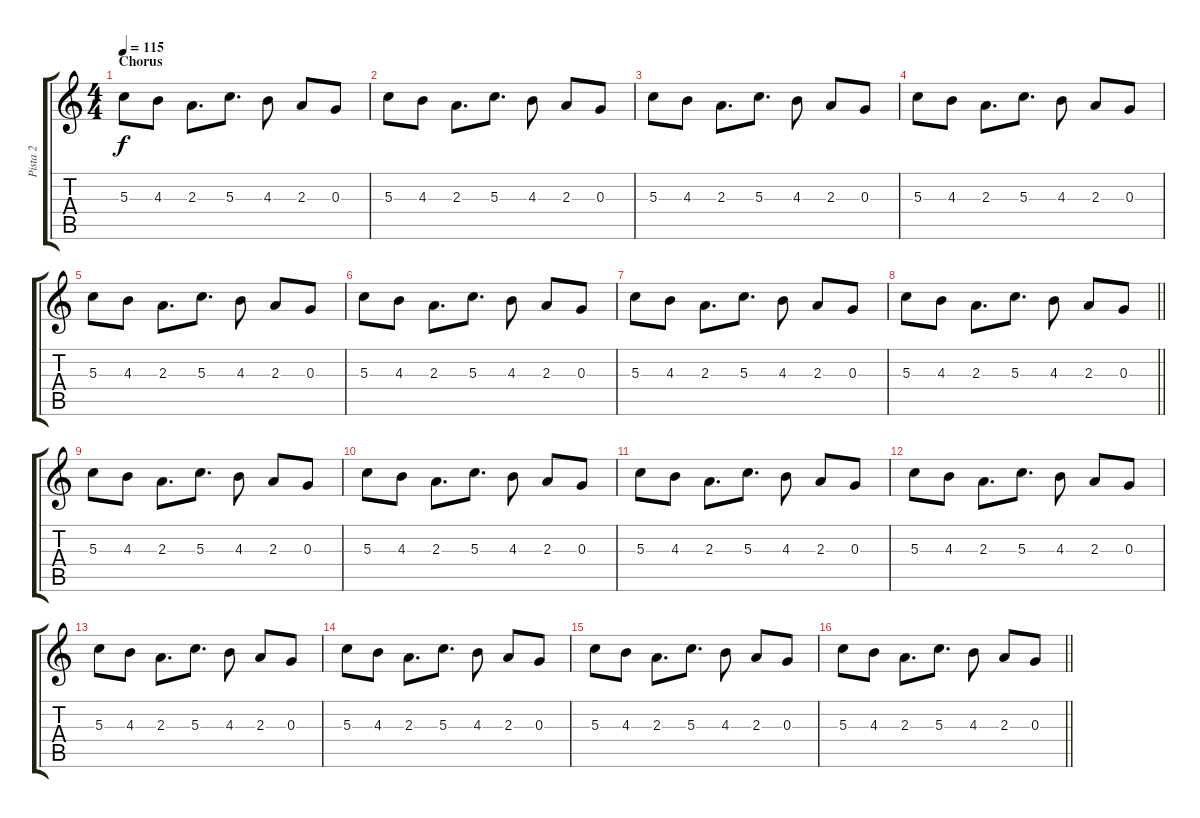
\track ("Pista 2" "Pista 2") {instrument distortionguitar}
\staff {score tabs}
\tuning (E4 B3 G3 D3 A2 E2) {hide}
\ts (4 4)
\section ("" "Chorus")
\tempo 115
\clef g2
\ks c
5.3.8{dy f} 4.3.8 2.3.8{d} 5.3.8{d} 4.3.8 2.3.8 0.3.8 |
5.3.8 4.3.8 2.3.8{d} 5.3.8{d} 4.3.8 2.3.8 0.3.8 |
5.3.8 4.3.8 2.3.8{d} 5.3.8{d} 4.3.8 2.3.8 0.3.8 |
5.3.8 4.3.8 2.3.8{d} 5.3.8{d} 4.3.8 2.3.8 0.3.8 |
5.3.8 4.3.8 2.3.8{d} 5.3.8{d} 4.3.8 2.3.8 0.3.8 |
5.3.8 4.3.8 2.3.8{d} 5.3.8{d} 4.3.8 2.3.8 0.3.8 |
5.3.8 4.3.8 2.3.8{d} 5.3.8{d} 4.3.8 2.3.8 0.3.8 |
\barLineRight lightlight
5.3.8 4.3.8 2.3.8{d} 5.3.8{d} 4.3.8 2.3.8 0.3.8 |
5.3.8 4.3.8 2.3.8{d} 5.3.8{d} 4.3.8 2.3.8 0.3.8 |
5.3.8 4.3.8 2.3.8{d} 5.3.8{d} 4.3.8 2.3.8 0.3.8 |
5.3.8 4.3.8 2.3.8{d} 5.3.8{d} 4.3.8 2.3.8 0.3.8 |
5.3.8 4.3.8 2.3.8{d} 5.3.8{d} 4.3.8 2.3.8 0.3.8 |
5.3.8 4.3.8 2.3.8{d} 5.3.8{d} 4.3.8 2.3.8 0.3.8 |
5.3.8 4.3.8 2.3.8{d} 5.3.8{d} 4.3.8 2.3.8 0.3.8 |
5.3.8 4.3.8 2.3.8{d} 5.3.8{d} 4.3.8 2.3.8 0.3.8 |
\barLineRight lightlight
5.3.8 4.3.8 2.3.8{d} 5.3.8{d} 4.3.8 2.3.8 0.3.8
